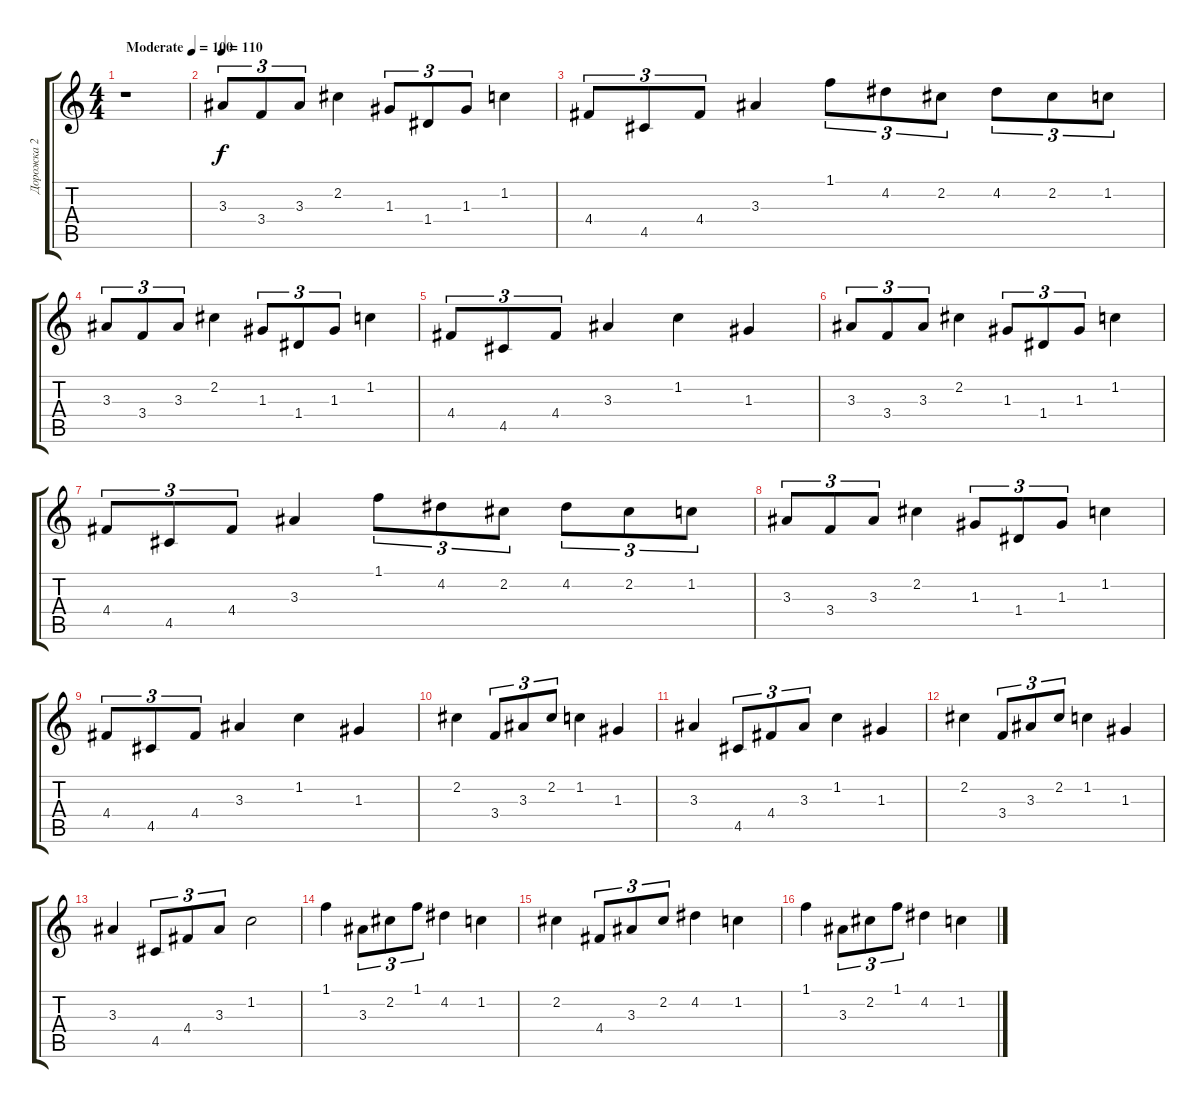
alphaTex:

\track ("Дорожка 2" "Дорожка 2") {instrument overdrivenguitar}
\staff {score tabs}
\tuning (E4 B3 G3 D3 A2 E2) {hide}
\ts (4 4)
\tempo (100 "Moderate")
\clef g2
\ks c
r.1{dy f instrument overdrivenguitar} |
\tempo 110
3.3.8{tu (3 2)} 3.4.8{tu (3 2)} 3.3.8{tu (3 2)} 2.2.4 1.3.8{tu (3 2)} 1.4.8{tu (3 2)} 1.3.8{tu (3 2)} 1.2.4 |
4.4.8{tu (3 2)} 4.5.8{tu (3 2)} 4.4.8{tu (3 2)} 3.3.4 1.1.8{tu (3 2)} 4.2.8{tu (3 2)} 2.2.8{tu (3 2)} 4.2.8{tu (3 2)} 2.2.8{tu (3 2)} 1.2.8{tu (3 2)} |
3.3.8{tu (3 2)} 3.4.8{tu (3 2)} 3.3.8{tu (3 2)} 2.2.4 1.3.8{tu (3 2)} 1.4.8{tu (3 2)} 1.3.8{tu (3 2)} 1.2.4 |
4.4.8{tu (3 2)} 4.5.8{tu (3 2)} 4.4.8{tu (3 2)} 3.3.4 1.2.4 1.3.4 |
3.3.8{tu (3 2)} 3.4.8{tu (3 2)} 3.3.8{tu (3 2)} 2.2.4 1.3.8{tu (3 2)} 1.4.8{tu (3 2)} 1.3.8{tu (3 2)} 1.2.4 |
4.4.8{tu (3 2)} 4.5.8{tu (3 2)} 4.4.8{tu (3 2)} 3.3.4 1.1.8{tu (3 2)} 4.2.8{tu (3 2)} 2.2.8{tu (3 2)} 4.2.8{tu (3 2)} 2.2.8{tu (3 2)} 1.2.8{tu (3 2)} |
3.3.8{tu (3 2)} 3.4.8{tu (3 2)} 3.3.8{tu (3 2)} 2.2.4 1.3.8{tu (3 2)} 1.4.8{tu (3 2)} 1.3.8{tu (3 2)} 1.2.4 |
4.4.8{tu (3 2)} 4.5.8{tu (3 2)} 4.4.8{tu (3 2)} 3.3.4 1.2.4 1.3.4 |
2.2.4 3.4.8{tu (3 2)} 3.3.8{tu (3 2)} 2.2.8{tu (3 2)} 1.2.4 1.3.4 |
3.3.4 4.5.8{tu (3 2)} 4.4.8{tu (3 2)} 3.3.8{tu (3 2)} 1.2.4 1.3.4 |
2.2.4 3.4.8{tu (3 2)} 3.3.8{tu (3 2)} 2.2.8{tu (3 2)} 1.2.4 1.3.4 |
3.3.4 4.5.8{tu (3 2)} 4.4.8{tu (3 2)} 3.3.8{tu (3 2)} 1.2.2 |
1.1.4 3.3.8{tu (3 2)} 2.2.8{tu (3 2)} 1.1.8{tu (3 2)} 4.2.4 1.2.4 |
2.2.4 4.4.8{tu (3 2)} 3.3.8{tu (3 2)} 2.2.8{tu (3 2)} 4.2.4 1.2.4 |
1.1.4 3.3.8{tu (3 2)} 2.2.8{tu (3 2)} 1.1.8{tu (3 2)} 4.2.4 1.2.4
